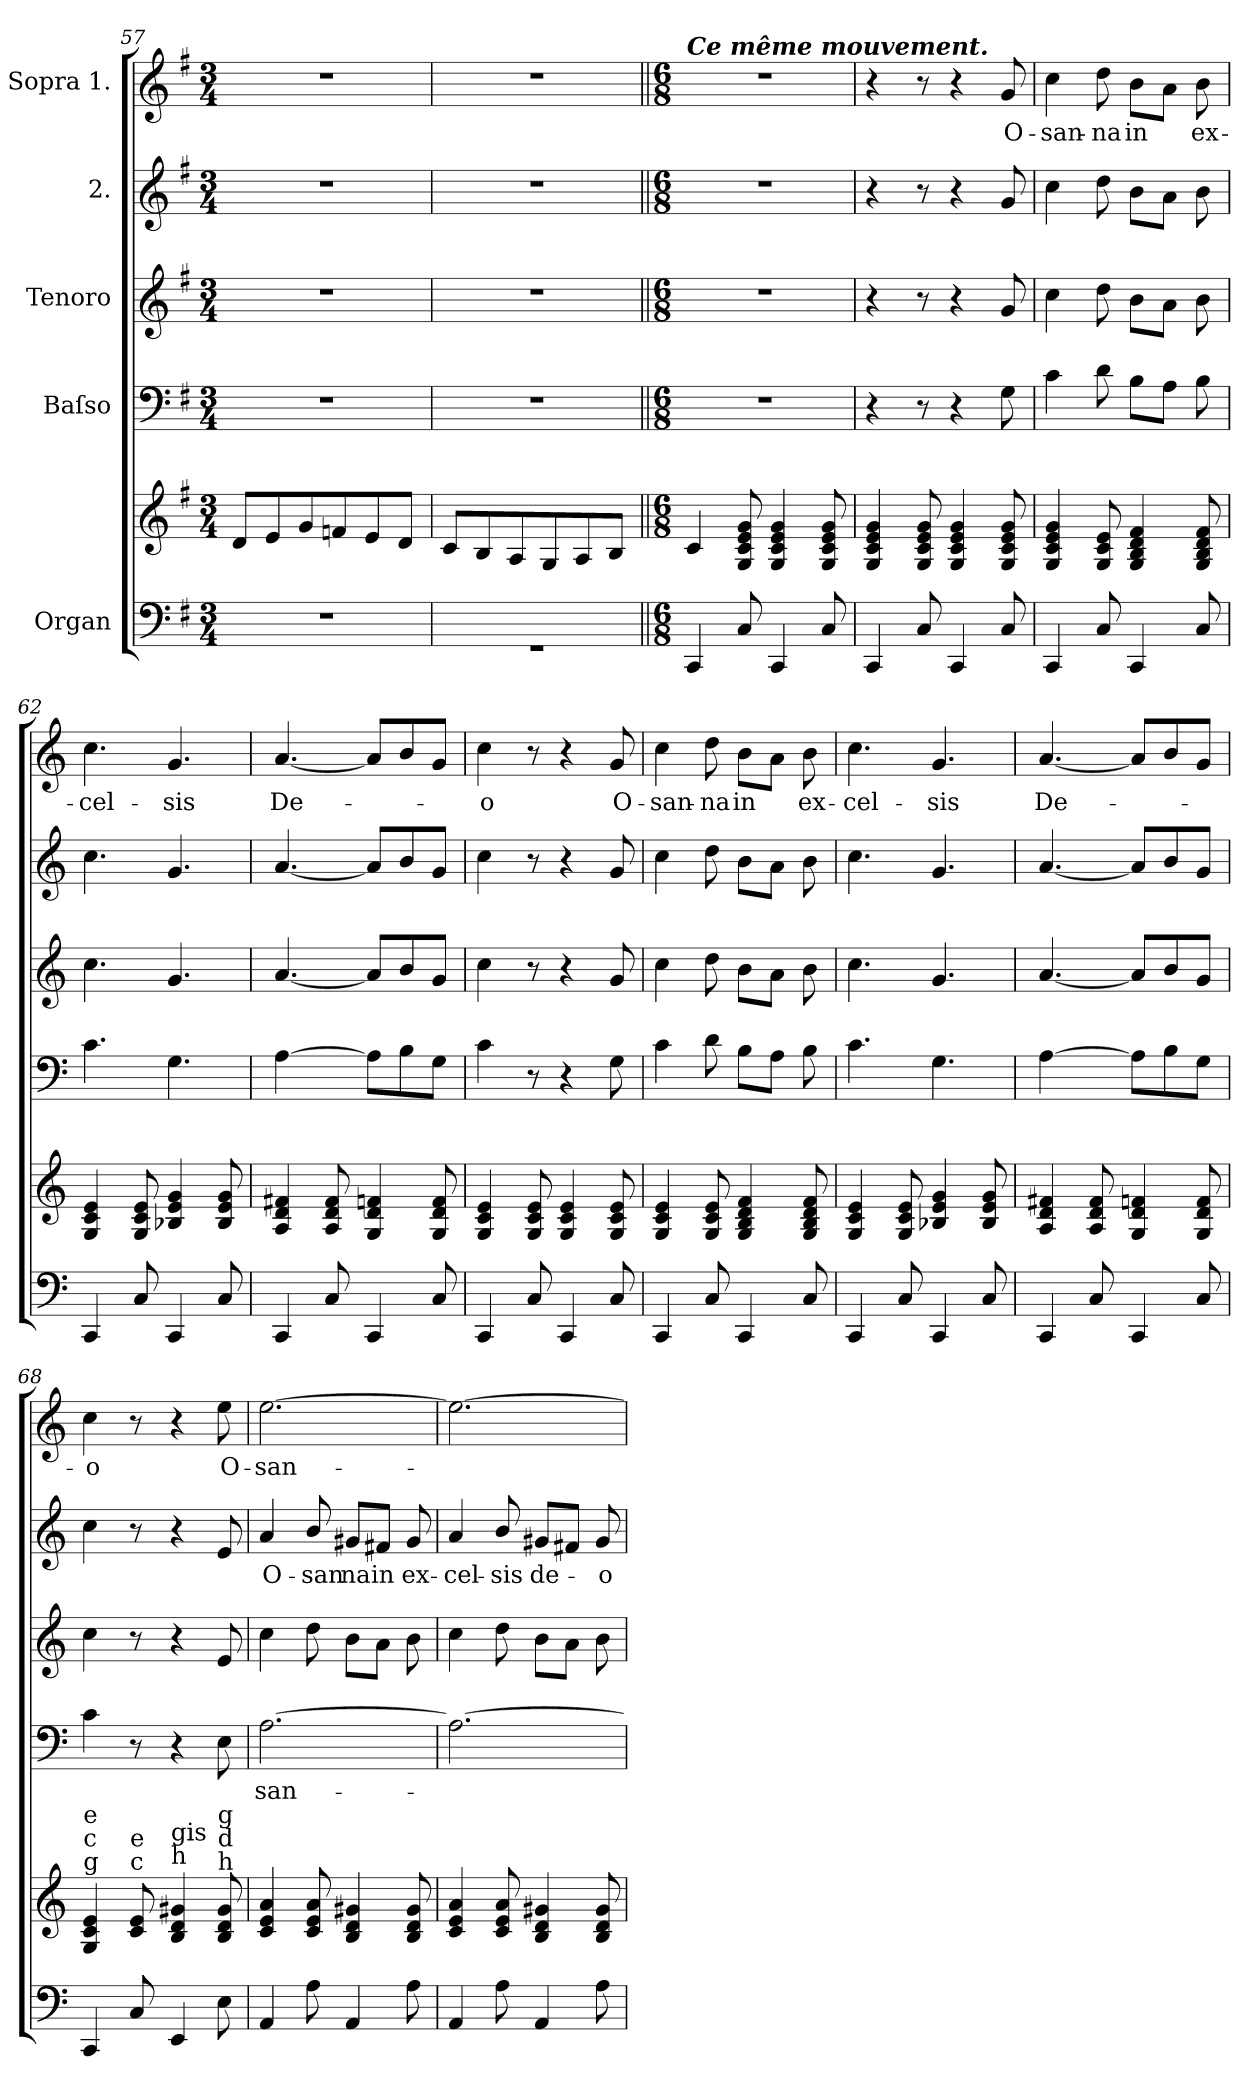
**kern	**kern	**kern	**text	**kern	**kern	**text	**kern	**text
*part5	*part5	*part4	*part4	*part3	*part2	*part2	*part1	*part1
*staff6	*staff5	*staff4	*staff4	*staff3	*staff2	*staff2	*staff1	*staff1
*I"Organ	*	*I"Baſso	*	*I"Tenoro	*I"2.	*	*I"Sopra 1.	*
*clefF4	*clefG2	*clefF4	*	*clefG2	*clefG2	*	*clefG2	*
*	*	*	*	*ITrd7c12	*	*	*	*
*k[f#]	*k[f#]	*k[f#]	*	*k[f#]	*k[f#]	*	*k[f#]	*
*M3/4	*M3/4	*M3/4	*	*M3/4	*M3/4	*	*M3/4	*
=57	=57	=57	=57	=57	=57	=57	=57	=57
2.r	8d/L	2.r	.	2.r	2.r	.	2.r	.
.	8e/	.	.	.	.	.	.	.
.	8g/	.	.	.	.	.	.	.
.	8fn/	.	.	.	.	.	.	.
.	8e/	.	.	.	.	.	.	.
.	8d/J	.	.	.	.	.	.	.
=58	=58	=58	=58	=58	=58	=58	=58	=58
2.rGG	8c/L	2.r	.	2.r	2.r	.	2.r	.
.	8B/	.	.	.	.	.	.	.
.	8A/	.	.	.	.	.	.	.
.	8G/	.	.	.	.	.	.	.
.	8A/	.	.	.	.	.	.	.
.	8B/J	.	.	.	.	.	.	.
=59||	=59||	=59||	=59||	=59||	=59||	=59||	=59||	=59||
*k[]	*k[]	*k[]	*	*k[]	*k[]	*	*k[]	*
*M6/8	*M6/8	*M6/8	*	*M6/8	*M6/8	*	*M6/8	*
!	!	!	!	!	!	!	!LO:TX:a:Bi:t=Ce même mouvement.	!
4CC/	4c/	2.r	.	2.r	2.r	.	2.r	.
8C/	8G/ 8c/ 8e/ 8g/	.	.	.	.	.	.	.
4CC/	4G/ 4c/ 4e/ 4g/	.	.	.	.	.	.	.
8C/	8G/ 8c/ 8e/ 8g/	.	.	.	.	.	.	.
=60	=60	=60	=60	=60	=60	=60	=60	=60
4CC/	4G/ 4c/ 4e/ 4g/	4r	.	4r	4r	.	4r	.
8C/	8G/ 8c/ 8e/ 8g/	8r	.	8r	8r	.	8r	.
4CC/	4G/ 4c/ 4e/ 4g/	4r	.	4r	4r	.	4r	.
8C/	8G/ 8c/ 8e/ 8g/	8G\	.	8G/	8g/	.	8g/	O-
=61	=61	=61	=61	=61	=61	=61	=61	=61
4CC/	4G/ 4c/ 4e/ 4g/	4c\	.	4c\	4cc\	.	4cc\	-san-
8C/	8G/ 8c/ 8e/	8d\	.	8d\	8dd\	.	8dd\	-na
4CC/	4G/ 4B/ 4d/ 4f/	8B\L	.	8B\L	8b\L	.	8b\L	in
.	.	8A\J	.	8A\J	8a\J	.	8a\J	.
8C/	8G/ 8B/ 8d/ 8f/	8B\	.	8B\	8b\	.	8b\	ex-
=62	=62	=62	=62	=62	=62	=62	=62	=62
4CC/	4G/ 4c/ 4e/	4.c\	.	4.c\	4.cc\	.	4.cc\	-cel-
8C/	8G/ 8c/ 8e/	.	.	.	.	.	.	.
4CC/	4B-X/ 4e/ 4g/	4.G\	.	4.G/	4.g/	.	4.g/	-sis
8C/	8B-/ 8e/ 8g/	.	.	.	.	.	.	.
=63	=63	=63	=63	=63	=63	=63	=63	=63
!	!	!LO:N:vis=4	!	!	!	!	!	!
4CC/	4A/ 4d/ 4f#X/	[4.A\	.	[4.A/	[4.a/	.	[4.a/	De-
8C/	8A/ 8d/ 8f#/	.	.	.	.	.	.	.
4CC/	4G/ 4d/ 4fn/	8A\L]	.	8A/L]	8a/L]	.	8a/L]	.
.	.	8B\	.	8B/	8b/	.	8b/	.
8C/	8G/ 8d/ 8f/	8G\J	.	8G/J	8g/J	.	8g/J	.
=64	=64	=64	=64	=64	=64	=64	=64	=64
4CC/	4G/ 4c/ 4e/	4c\	.	4c\	4cc\	.	4cc\	-o
8C/	8G/ 8c/ 8e/	8r	.	8r	8r	.	8r	.
4CC/	4G/ 4c/ 4e/	4r	.	4r	4r	.	4r	.
8C/	8G/ 8c/ 8e/	8G\	.	8G/	8g/	.	8g/	O-
=65	=65	=65	=65	=65	=65	=65	=65	=65
4CC/	4G/ 4c/ 4e/	4c\	.	4c\	4cc\	.	4cc\	-san-
8C/	8G/ 8c/ 8e/	8d\	.	8d\	8dd\	.	8dd\	-na
4CC/	4G/ 4B/ 4d/ 4f/	8B\L	.	8B\L	8b\L	.	8b\L	in
.	.	8A\J	.	8A\J	8a\J	.	8a\J	.
8C/	8G/ 8B/ 8d/ 8f/	8B\	.	8B\	8b\	.	8b\	ex-
=66	=66	=66	=66	=66	=66	=66	=66	=66
4CC/	4G/ 4c/ 4e/	4.c\	.	4.c\	4.cc\	.	4.cc\	-cel-
8C/	8G/ 8c/ 8e/	.	.	.	.	.	.	.
4CC/	4B-X/ 4e/ 4g/	4.G\	.	4.G/	4.g/	.	4.g/	-sis
8C/	8B-/ 8e/ 8g/	.	.	.	.	.	.	.
=67	=67	=67	=67	=67	=67	=67	=67	=67
!	!	!LO:N:vis=4	!	!	!	!	!	!
4CC/	4A/ 4d/ 4f#X/	[4.A\	.	[4.A/	[4.a/	.	[4.a/	De-
8C/	8A/ 8d/ 8f#/	.	.	.	.	.	.	.
4CC/	4G/ 4d/ 4fn/	8A\L]	.	8A/L]	8a/L]	.	8a/L]	.
.	.	8B\	.	8B/	8b/	.	8b/	.
8C/	8G/ 8d/ 8f/	8G\J	.	8G/J	8g/J	.	8g/J	.
=68	=68	=68	=68	=68	=68	=68	=68	=68
!	!LO:TX:a:t=e\nc\ng	!	!	!	!	!	!	!
4CC/	4G/ 4c/ 4e/	4c\	.	4c\	4cc\	.	4cc\	-o
!	!LO:TX:a:t=e\nc	!	!	!	!	!	!	!
8C/	8c/ 8e/	8r	.	8r	8r	.	8r	.
!	!LO:TX:a:t=gis\nh	!	!	!	!	!	!	!
4EE/	4B/ 4d/ 4g#X/	4r	.	4r	4r	.	4r	.
!	!LO:TX:a:t=g\nd\nh	!	!	!	!	!	!	!
8E\	8B/ 8d/ 8g#/	8E\	.	8E/	8e/	.	8ee\	O-
=69	=69	=69	=69	=69	=69	=69	=69	=69
4AA/	4c/ 4e/ 4a/	[2.A\	san-	4c\	4a/	O-	[2.ee\	-san-
8A\	8c/ 8e/ 8a/	.	.	8d\	8b/	-san	.	.
4AA/	4B/ 4d/ 4g#X/	.	.	8B\L	8g#X/L	-na	.	.
.	.	.	.	8A\J	8f#X/J	in	.	.
8A\	8B/ 8d/ 8g#/	.	.	8B\	8g#/	ex-	.	.
=70	=70	=70	=70	=70	=70	=70	=70	=70
4AA/	4c/ 4e/ 4a/	2.A\_	.	4c\	4a/	-cel-	2.ee\_	.
8A\	8c/ 8e/ 8a/	.	.	8d\	8b/	-sis	.	.
4AA/	4B/ 4d/ 4g#X/	.	.	8B\L	8g#X/L	de-	.	.
.	.	.	.	8A\J	8f#X/J	.	.	.
8A\	8B/ 8d/ 8g#/	.	.	8B\	8g#/	-o	.	.
=	=	=	=	=	=	=	=	=
*-	*-	*-	*-	*-	*-	*-	*-	*-
